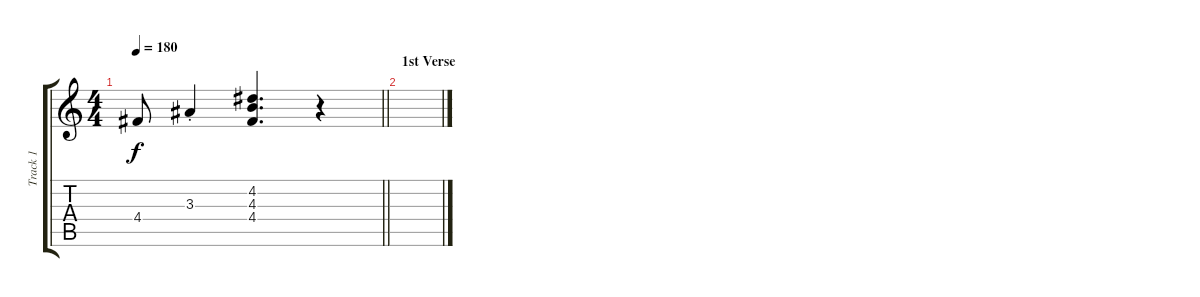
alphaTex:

\track ("Track 1" "Track 1") {instrument electricguitarjazz}
\staff {score tabs}
\tuning (E4 B3 G3 D3 A2 E2) {hide}
\ts (4 4)
\tempo 180
\clef g2
\barLineRight lightlight
\ks c
4.4.8{dy f} 3.3{st}.4 (4.2 4.3 4.4).4{d} r.4 |
\section ("" "1st Verse")
